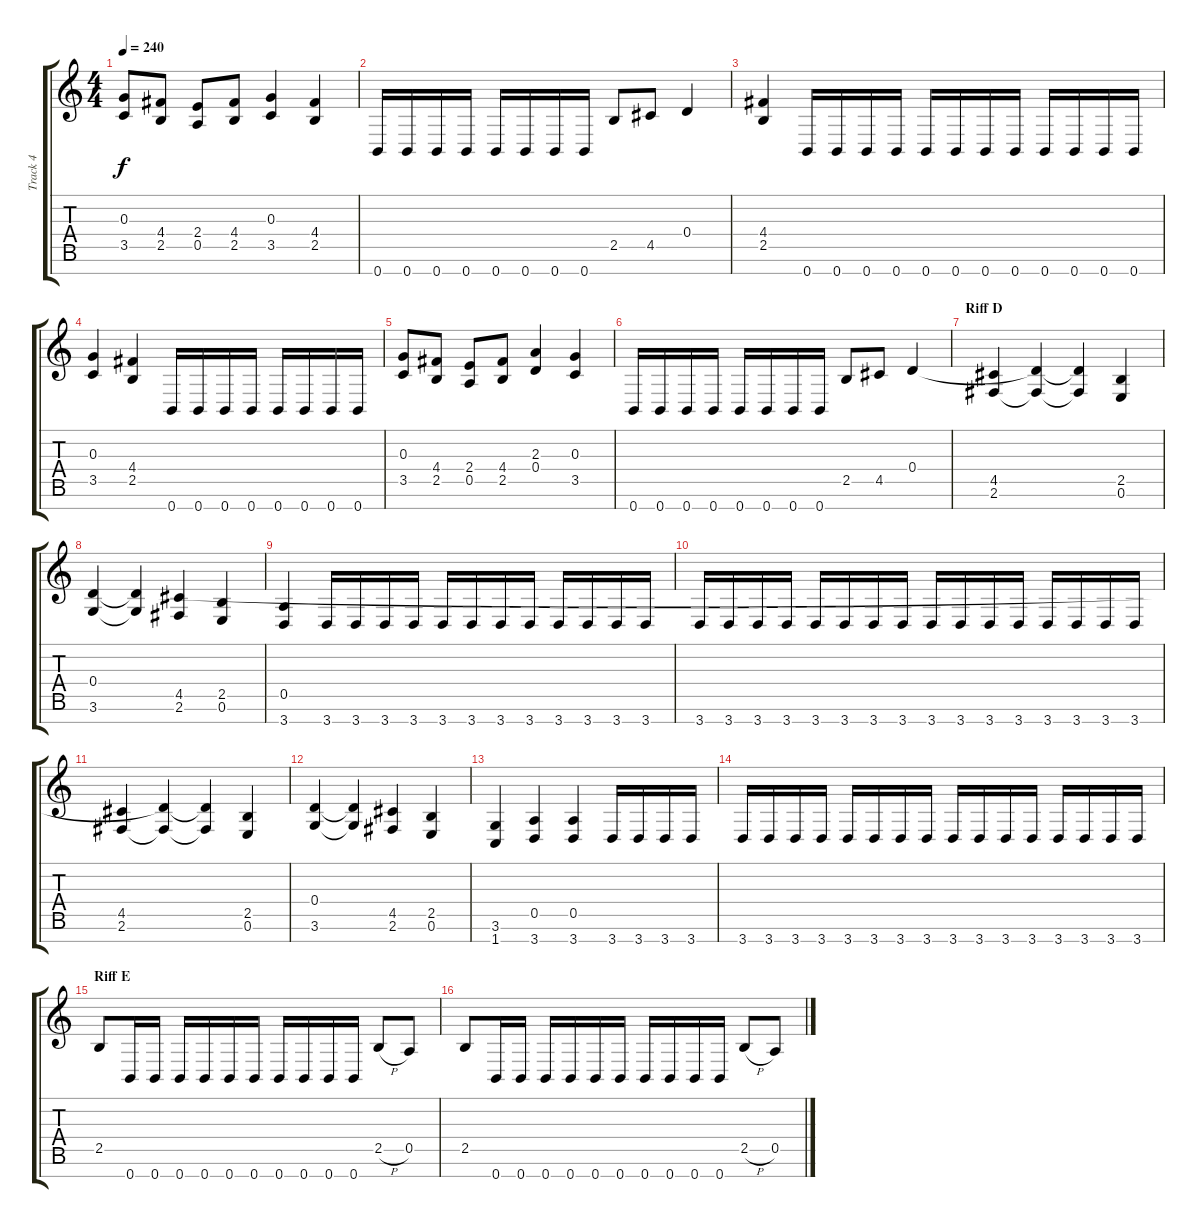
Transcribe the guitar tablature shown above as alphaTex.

\track ("Track 4" "Track 4") {instrument distortionguitar}
\staff {score tabs}
\tuning (E4 B3 G3 D3 A2 E2 B1) {hide}
\ts (4 4)
\tempo 240
\clef g2
\ks c
(0.3 3.5).8{dy f} (4.4 2.5).8 (2.4 0.5).8 (4.4 2.5).8 (0.3 3.5).4 (4.4 2.5).4 |
0.7.16 0.7.16 0.7.16 0.7.16 0.7.16 0.7.16 0.7.16 0.7.16 2.5.8 4.5.8 0.4.4 |
(4.4 2.5).4 0.7.16 0.7.16 0.7.16 0.7.16 0.7.16 0.7.16 0.7.16 0.7.16 0.7.16 0.7.16 0.7.16 0.7.16 |
(0.3 3.5).4 (4.4 2.5).4 0.7.16 0.7.16 0.7.16 0.7.16 0.7.16 0.7.16 0.7.16 0.7.16 |
(0.3 3.5).8 (4.4 2.5).8 (2.4 0.5).8 (4.4 2.5).8 (2.3 0.4).4 (0.3 3.5).4 |
0.7.16 0.7.16 0.7.16 0.7.16 0.7.16 0.7.16 0.7.16 0.7.16 2.5.8 4.5.8 0.4.4 |
\section ("" "Riff D")
(4.5 2.6).4 (0.4{t} 2.6{t}).4 (0.4{t} 2.6{t}).4 (2.5 0.6).4 |
(0.4 3.6).4 (0.4{t} 3.6{t}).4 (4.5 2.6).4 (2.5 0.6).4 |
(0.5 3.7).4 3.7.16 3.7.16 3.7.16 3.7.16 3.7.16 3.7.16 3.7.16 3.7.16 3.7.16 3.7.16 3.7.16 3.7.16 |
3.7.16 3.7.16 3.7.16 3.7.16 3.7.16 3.7.16 3.7.16 3.7.16 3.7.16 3.7.16 3.7.16 3.7.16 3.7.16 3.7.16 3.7.16 3.7.16 |
(4.5 2.6).4 (0.4{t} 2.6{t}).4 (0.4{t} 2.6{t}).4 (2.5 0.6).4 |
(0.4 3.6).4 (0.4{t} 3.6{t}).4 (4.5 2.6).4 (2.5 0.6).4 |
(3.6 1.7).4 (0.5 3.7).4 (0.5 3.7).4 3.7.16 3.7.16 3.7.16 3.7.16 |
3.7.16 3.7.16 3.7.16 3.7.16 3.7.16 3.7.16 3.7.16 3.7.16 3.7.16 3.7.16 3.7.16 3.7.16 3.7.16 3.7.16 3.7.16 3.7.16 |
\section ("" "Riff E")
2.5.8 0.7.16 0.7.16 0.7.16 0.7.16 0.7.16 0.7.16 0.7.16 0.7.16 0.7.16 0.7.16 2.5{h}.8 0.5.8 |
2.5.8 0.7.16 0.7.16 0.7.16 0.7.16 0.7.16 0.7.16 0.7.16 0.7.16 0.7.16 0.7.16 2.5{h}.8 0.5.8
